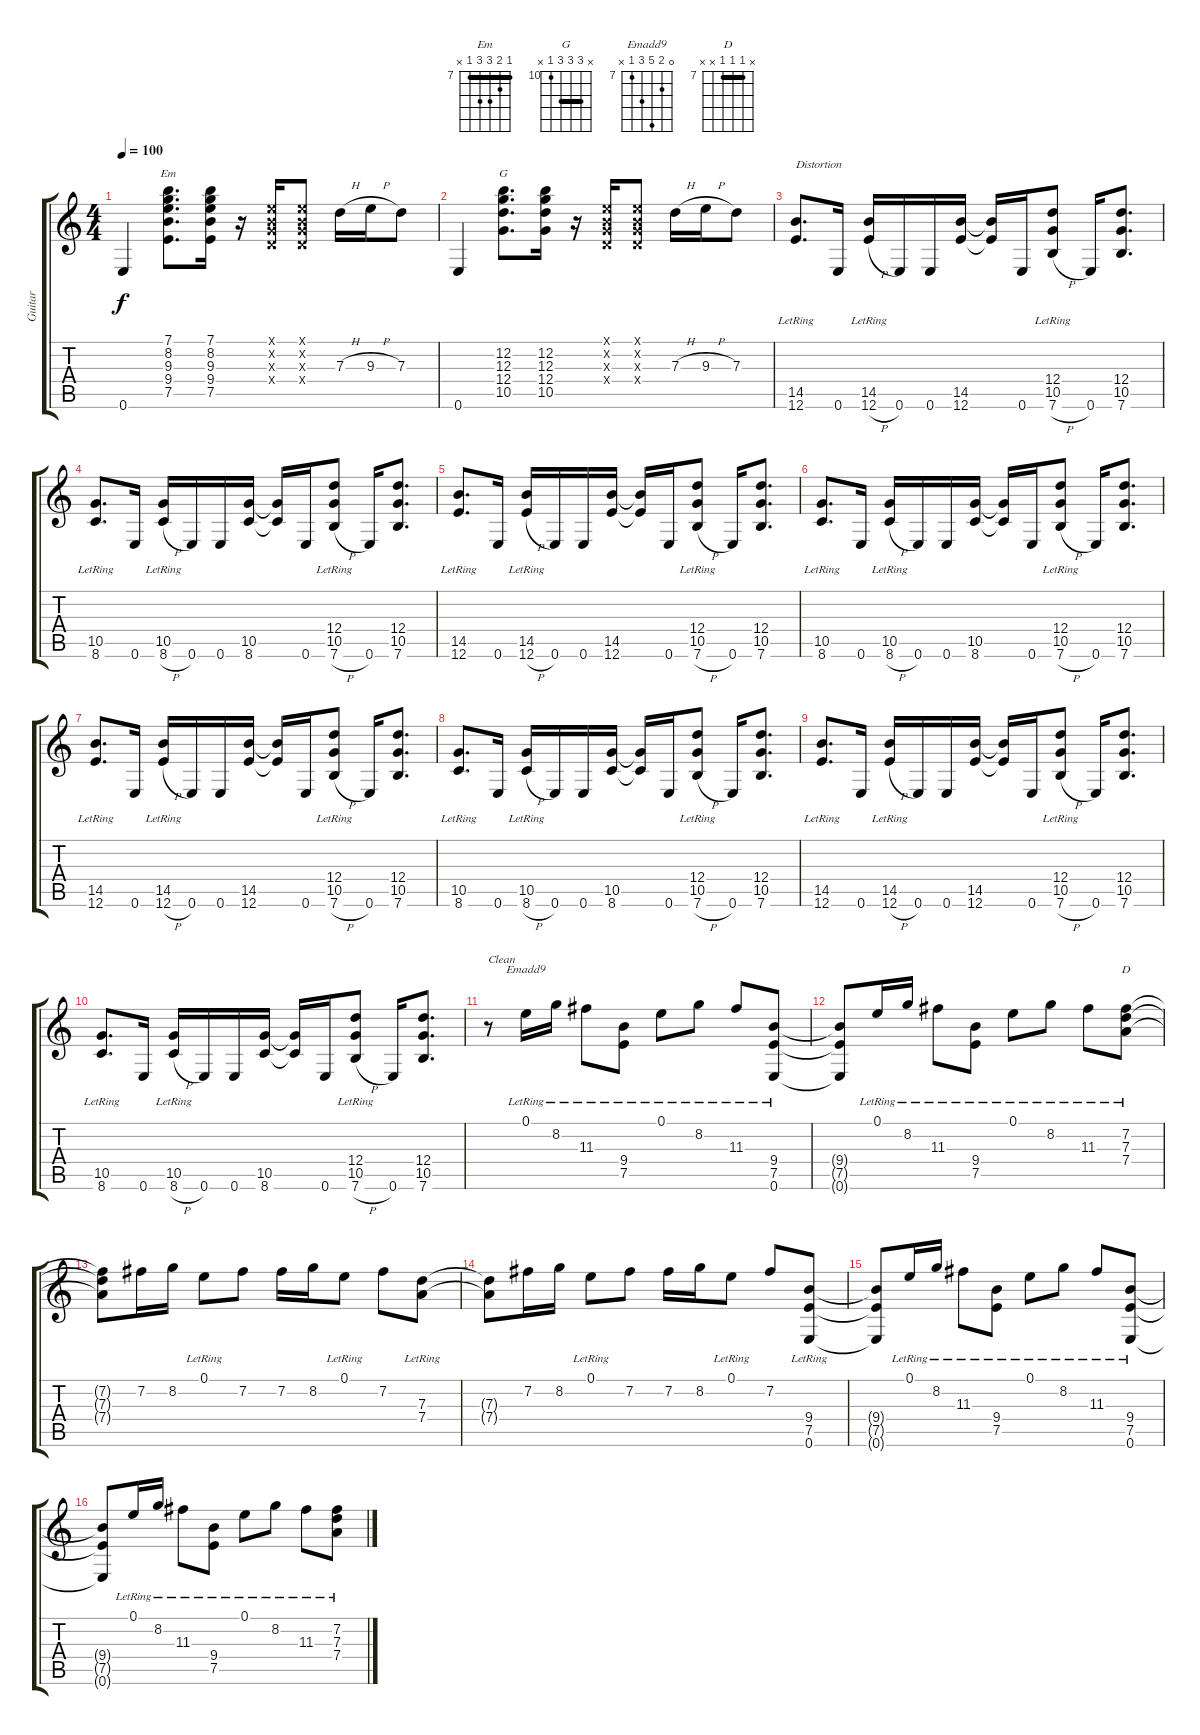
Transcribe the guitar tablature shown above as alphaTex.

\track ("Guitar" "Guitar") {instrument overdrivenguitar}
\staff {score tabs}
\tuning (E4 B3 G3 D3 A2 E2) {hide}
\chord ("Em" 7 8 9 9 7 x) {firstfret 7 barre 7}
\chord ("G" x 12 12 12 10 x) {firstfret 10 barre 12}
\chord ("Emadd9" 0 8 11 9 7 x) {firstfret 7}
\chord ("D" x 7 7 7 x x) {firstfret 7 barre 7}
\ts (4 4)
\tempo 100
\clef g2
\ks c
0.6.4{dy f} (7.1 8.2 9.3 9.4 7.5).8{d ch "Em"} (7.1 8.2 9.3 9.4 7.5).16 r.16 (0.1{x} 0.2{x} 0.3{x} 0.4{x}).16 (0.1{x} 0.2{x} 0.3{x} 0.4{x}).8 7.3{h}.16 9.3{h}.16 7.3.8 |
0.6.4 (12.2 12.3 12.4 10.5).8{d ch "G"} (12.2 12.3 12.4 10.5).16 r.16 (0.1{x} 0.2{x} 0.3{x} 0.4{x}).16 (0.1{x} 0.2{x} 0.3{x} 0.4{x}).8 7.3{h}.16 9.3{h}.16 7.3.8 |
(14.5{lr} 12.6).8{d txt "Distortion" instrument overdrivenguitar} 0.6.16 (14.5{lr} 12.6{h}).16 0.6.16 0.6.16 (14.5 12.6).16 (14.5{t} 12.6{t}).16 0.6.16 (12.4{lr} 10.5{lr} 7.6{h}).8 0.6.16 (12.4 10.5 7.6).8{d} |
(10.5{lr} 8.6).8{d} 0.6.16 (10.5{lr} 8.6{h}).16 0.6.16 0.6.16 (10.5 8.6).16 (10.5{t} 8.6{t}).16 0.6.16 (12.4{lr} 10.5{lr} 7.6{h}).8 0.6.16 (12.4 10.5 7.6).8{d} |
(14.5{lr} 12.6).8{d} 0.6.16 (14.5{lr} 12.6{h}).16 0.6.16 0.6.16 (14.5 12.6).16 (14.5{t} 12.6{t}).16 0.6.16 (12.4{lr} 10.5{lr} 7.6{h}).8 0.6.16 (12.4 10.5 7.6).8{d} |
(10.5{lr} 8.6).8{d} 0.6.16 (10.5{lr} 8.6{h}).16 0.6.16 0.6.16 (10.5 8.6).16 (10.5{t} 8.6{t}).16 0.6.16 (12.4{lr} 10.5{lr} 7.6{h}).8 0.6.16 (12.4 10.5 7.6).8{d} |
(14.5{lr} 12.6).8{d} 0.6.16 (14.5{lr} 12.6{h}).16 0.6.16 0.6.16 (14.5 12.6).16 (14.5{t} 12.6{t}).16 0.6.16 (12.4{lr} 10.5{lr} 7.6{h}).8 0.6.16 (12.4 10.5 7.6).8{d} |
(10.5{lr} 8.6).8{d} 0.6.16 (10.5{lr} 8.6{h}).16 0.6.16 0.6.16 (10.5 8.6).16 (10.5{t} 8.6{t}).16 0.6.16 (12.4{lr} 10.5{lr} 7.6{h}).8 0.6.16 (12.4 10.5 7.6).8{d} |
(14.5{lr} 12.6).8{d} 0.6.16 (14.5{lr} 12.6{h}).16 0.6.16 0.6.16 (14.5 12.6).16 (14.5{t} 12.6{t}).16 0.6.16 (12.4{lr} 10.5{lr} 7.6{h}).8 0.6.16 (12.4 10.5 7.6).8{d} |
(10.5{lr} 8.6).8{d} 0.6.16 (10.5{lr} 8.6{h}).16 0.6.16 0.6.16 (10.5 8.6).16 (10.5{t} 8.6{t}).16 0.6.16 (12.4{lr} 10.5{lr} 7.6{h}).8 0.6.16 (12.4 10.5 7.6).8{d} |
r.8{txt "Clean" instrument electricguitarclean} 0.1{lr}.16{ch "Emadd9"} 8.2{lr}.16 11.3{lr}.8 (9.4{lr} 7.5{lr}).8 0.1{lr}.8 8.2{lr}.8 11.3{lr}.8 (9.4{lr} 7.5{lr} 0.6{lr}).8 |
(9.4{t} 7.5{t} 0.6{t}).8 0.1{lr}.16 8.2{lr}.16 11.3{lr}.8 (9.4{lr} 7.5{lr}).8 0.1{lr}.8 8.2{lr}.8 11.3{lr}.8 (7.2 7.3{lr} 7.4{lr}).8{ch "D"} |
(7.2{t} 7.3{t} 7.4{t}).8 7.2.16 8.2.16 0.1{lr}.8 7.2.8 7.2.16 8.2.16 0.1{lr}.8 7.2.8 (7.3{lr} 7.4{lr}).8 |
(7.3{t} 7.4{t}).8 7.2.16 8.2.16 0.1{lr}.8 7.2.8 7.2.16 8.2.16 0.1{lr}.8 7.2.8 (9.4{lr} 7.5{lr} 0.6{lr}).8 |
(9.4{t} 7.5{t} 0.6{t}).8 0.1{lr}.16 8.2{lr}.16 11.3{lr}.8 (9.4{lr} 7.5{lr}).8 0.1{lr}.8 8.2{lr}.8 11.3{lr}.8 (9.4{lr} 7.5{lr} 0.6{lr}).8 |
(9.4{t} 7.5{t} 0.6{t}).8 0.1{lr}.16 8.2{lr}.16 11.3{lr}.8 (9.4{lr} 7.5{lr}).8 0.1{lr}.8 8.2{lr}.8 11.3{lr}.8 (7.2{lr} 7.3{lr} 7.4{lr}).8
